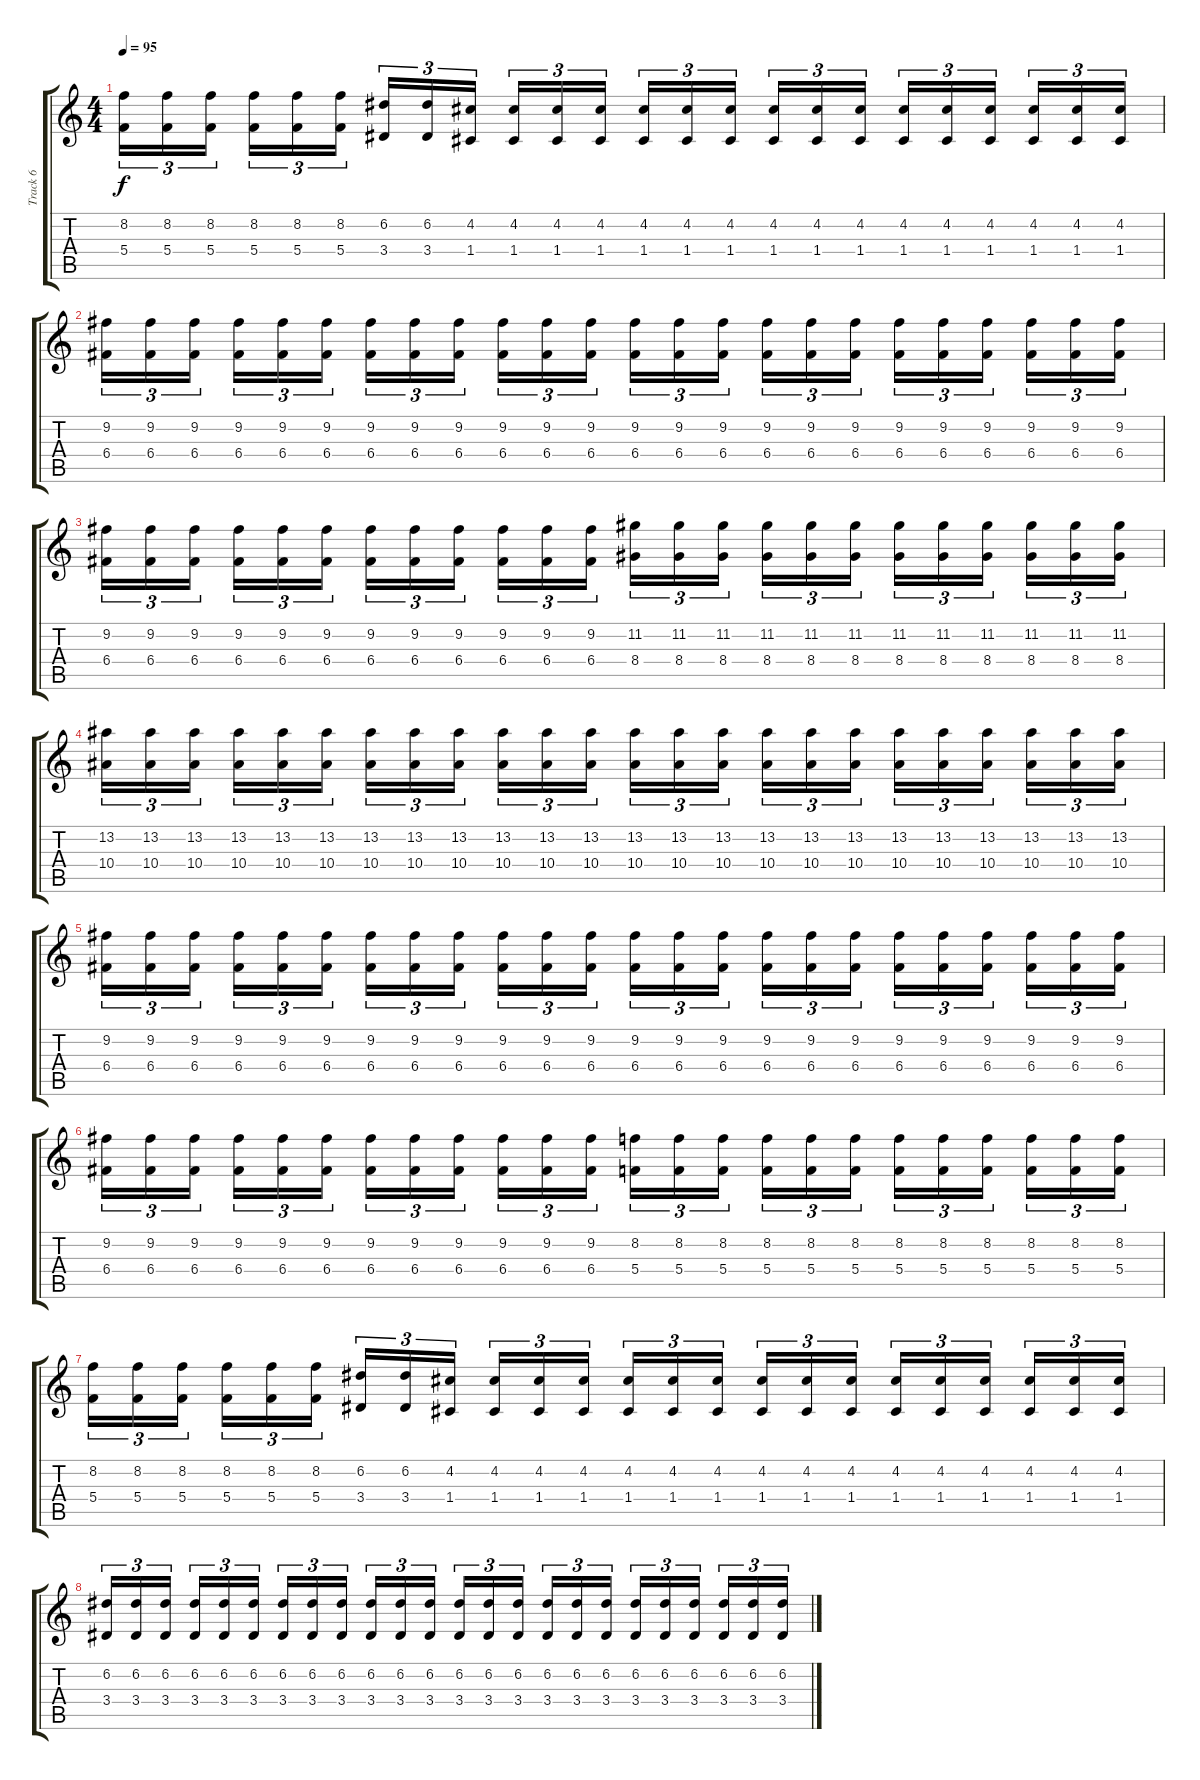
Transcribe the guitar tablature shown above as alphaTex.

\track ("Track 6" "Track 6") {instrument distortionguitar}
\staff {score tabs}
\tuning (D4 A3 F3 C3 G2 C2) {hide}
\ts (4 4)
\tempo 95
\clef g2
\ks c
(8.2 5.4).16{tu (3 2) dy f} (8.2 5.4).16{tu (3 2)} (8.2 5.4).16{tu (3 2) beam splitsecondary} (8.2 5.4).16{tu (3 2)} (8.2 5.4).16{tu (3 2)} (8.2 5.4).16{tu (3 2)} (6.2 3.4).16{tu (3 2)} (6.2 3.4).16{tu (3 2)} (4.2 1.4).16{tu (3 2) beam splitsecondary} (4.2 1.4).16{tu (3 2)} (4.2 1.4).16{tu (3 2)} (4.2 1.4).16{tu (3 2)} (4.2 1.4).16{tu (3 2)} (4.2 1.4).16{tu (3 2)} (4.2 1.4).16{tu (3 2) beam splitsecondary} (4.2 1.4).16{tu (3 2)} (4.2 1.4).16{tu (3 2)} (4.2 1.4).16{tu (3 2)} (4.2 1.4).16{tu (3 2)} (4.2 1.4).16{tu (3 2)} (4.2 1.4).16{tu (3 2) beam splitsecondary} (4.2 1.4).16{tu (3 2)} (4.2 1.4).16{tu (3 2)} (4.2 1.4).16{tu (3 2)} |
(9.2 6.4).16{tu (3 2)} (9.2 6.4).16{tu (3 2)} (9.2 6.4).16{tu (3 2) beam splitsecondary} (9.2 6.4).16{tu (3 2)} (9.2 6.4).16{tu (3 2)} (9.2 6.4).16{tu (3 2)} (9.2 6.4).16{tu (3 2)} (9.2 6.4).16{tu (3 2)} (9.2 6.4).16{tu (3 2) beam splitsecondary} (9.2 6.4).16{tu (3 2)} (9.2 6.4).16{tu (3 2)} (9.2 6.4).16{tu (3 2)} (9.2 6.4).16{tu (3 2)} (9.2 6.4).16{tu (3 2)} (9.2 6.4).16{tu (3 2) beam splitsecondary} (9.2 6.4).16{tu (3 2)} (9.2 6.4).16{tu (3 2)} (9.2 6.4).16{tu (3 2)} (9.2 6.4).16{tu (3 2)} (9.2 6.4).16{tu (3 2)} (9.2 6.4).16{tu (3 2) beam splitsecondary} (9.2 6.4).16{tu (3 2)} (9.2 6.4).16{tu (3 2)} (9.2 6.4).16{tu (3 2)} |
(9.2 6.4).16{tu (3 2)} (9.2 6.4).16{tu (3 2)} (9.2 6.4).16{tu (3 2) beam splitsecondary} (9.2 6.4).16{tu (3 2)} (9.2 6.4).16{tu (3 2)} (9.2 6.4).16{tu (3 2)} (9.2 6.4).16{tu (3 2)} (9.2 6.4).16{tu (3 2)} (9.2 6.4).16{tu (3 2) beam splitsecondary} (9.2 6.4).16{tu (3 2)} (9.2 6.4).16{tu (3 2)} (9.2 6.4).16{tu (3 2)} (11.2 8.4).16{tu (3 2)} (11.2 8.4).16{tu (3 2)} (11.2 8.4).16{tu (3 2) beam splitsecondary} (11.2 8.4).16{tu (3 2)} (11.2 8.4).16{tu (3 2)} (11.2 8.4).16{tu (3 2)} (11.2 8.4).16{tu (3 2)} (11.2 8.4).16{tu (3 2)} (11.2 8.4).16{tu (3 2) beam splitsecondary} (11.2 8.4).16{tu (3 2)} (11.2 8.4).16{tu (3 2)} (11.2 8.4).16{tu (3 2)} |
(13.2 10.4).16{tu (3 2)} (13.2 10.4).16{tu (3 2)} (13.2 10.4).16{tu (3 2) beam splitsecondary} (13.2 10.4).16{tu (3 2)} (13.2 10.4).16{tu (3 2)} (13.2 10.4).16{tu (3 2)} (13.2 10.4).16{tu (3 2)} (13.2 10.4).16{tu (3 2)} (13.2 10.4).16{tu (3 2) beam splitsecondary} (13.2 10.4).16{tu (3 2)} (13.2 10.4).16{tu (3 2)} (13.2 10.4).16{tu (3 2)} (13.2 10.4).16{tu (3 2)} (13.2 10.4).16{tu (3 2)} (13.2 10.4).16{tu (3 2) beam splitsecondary} (13.2 10.4).16{tu (3 2)} (13.2 10.4).16{tu (3 2)} (13.2 10.4).16{tu (3 2)} (13.2 10.4).16{tu (3 2)} (13.2 10.4).16{tu (3 2)} (13.2 10.4).16{tu (3 2) beam splitsecondary} (13.2 10.4).16{tu (3 2)} (13.2 10.4).16{tu (3 2)} (13.2 10.4).16{tu (3 2)} |
(9.2 6.4).16{tu (3 2)} (9.2 6.4).16{tu (3 2)} (9.2 6.4).16{tu (3 2) beam splitsecondary} (9.2 6.4).16{tu (3 2)} (9.2 6.4).16{tu (3 2)} (9.2 6.4).16{tu (3 2)} (9.2 6.4).16{tu (3 2)} (9.2 6.4).16{tu (3 2)} (9.2 6.4).16{tu (3 2) beam splitsecondary} (9.2 6.4).16{tu (3 2)} (9.2 6.4).16{tu (3 2)} (9.2 6.4).16{tu (3 2)} (9.2 6.4).16{tu (3 2)} (9.2 6.4).16{tu (3 2)} (9.2 6.4).16{tu (3 2) beam splitsecondary} (9.2 6.4).16{tu (3 2)} (9.2 6.4).16{tu (3 2)} (9.2 6.4).16{tu (3 2)} (9.2 6.4).16{tu (3 2)} (9.2 6.4).16{tu (3 2)} (9.2 6.4).16{tu (3 2) beam splitsecondary} (9.2 6.4).16{tu (3 2)} (9.2 6.4).16{tu (3 2)} (9.2 6.4).16{tu (3 2)} |
(9.2 6.4).16{tu (3 2)} (9.2 6.4).16{tu (3 2)} (9.2 6.4).16{tu (3 2) beam splitsecondary} (9.2 6.4).16{tu (3 2)} (9.2 6.4).16{tu (3 2)} (9.2 6.4).16{tu (3 2)} (9.2 6.4).16{tu (3 2)} (9.2 6.4).16{tu (3 2)} (9.2 6.4).16{tu (3 2) beam splitsecondary} (9.2 6.4).16{tu (3 2)} (9.2 6.4).16{tu (3 2)} (9.2 6.4).16{tu (3 2)} (8.2 5.4).16{tu (3 2)} (8.2 5.4).16{tu (3 2)} (8.2 5.4).16{tu (3 2) beam splitsecondary} (8.2 5.4).16{tu (3 2)} (8.2 5.4).16{tu (3 2)} (8.2 5.4).16{tu (3 2)} (8.2 5.4).16{tu (3 2)} (8.2 5.4).16{tu (3 2)} (8.2 5.4).16{tu (3 2) beam splitsecondary} (8.2 5.4).16{tu (3 2)} (8.2 5.4).16{tu (3 2)} (8.2 5.4).16{tu (3 2)} |
(8.2 5.4).16{tu (3 2)} (8.2 5.4).16{tu (3 2)} (8.2 5.4).16{tu (3 2) beam splitsecondary} (8.2 5.4).16{tu (3 2)} (8.2 5.4).16{tu (3 2)} (8.2 5.4).16{tu (3 2)} (6.2 3.4).16{tu (3 2)} (6.2 3.4).16{tu (3 2)} (4.2 1.4).16{tu (3 2) beam splitsecondary} (4.2 1.4).16{tu (3 2)} (4.2 1.4).16{tu (3 2)} (4.2 1.4).16{tu (3 2)} (4.2 1.4).16{tu (3 2)} (4.2 1.4).16{tu (3 2)} (4.2 1.4).16{tu (3 2) beam splitsecondary} (4.2 1.4).16{tu (3 2)} (4.2 1.4).16{tu (3 2)} (4.2 1.4).16{tu (3 2)} (4.2 1.4).16{tu (3 2)} (4.2 1.4).16{tu (3 2)} (4.2 1.4).16{tu (3 2) beam splitsecondary} (4.2 1.4).16{tu (3 2)} (4.2 1.4).16{tu (3 2)} (4.2 1.4).16{tu (3 2)} |
(6.2 3.4).16{tu (3 2)} (6.2 3.4).16{tu (3 2)} (6.2 3.4).16{tu (3 2) beam splitsecondary} (6.2 3.4).16{tu (3 2)} (6.2 3.4).16{tu (3 2)} (6.2 3.4).16{tu (3 2)} (6.2 3.4).16{tu (3 2)} (6.2 3.4).16{tu (3 2)} (6.2 3.4).16{tu (3 2) beam splitsecondary} (6.2 3.4).16{tu (3 2)} (6.2 3.4).16{tu (3 2)} (6.2 3.4).16{tu (3 2)} (6.2 3.4).16{tu (3 2)} (6.2 3.4).16{tu (3 2)} (6.2 3.4).16{tu (3 2) beam splitsecondary} (6.2 3.4).16{tu (3 2)} (6.2 3.4).16{tu (3 2)} (6.2 3.4).16{tu (3 2)} (6.2 3.4).16{tu (3 2)} (6.2 3.4).16{tu (3 2)} (6.2 3.4).16{tu (3 2) beam splitsecondary} (6.2 3.4).16{tu (3 2)} (6.2 3.4).16{tu (3 2)} (6.2 3.4).16{tu (3 2)}
